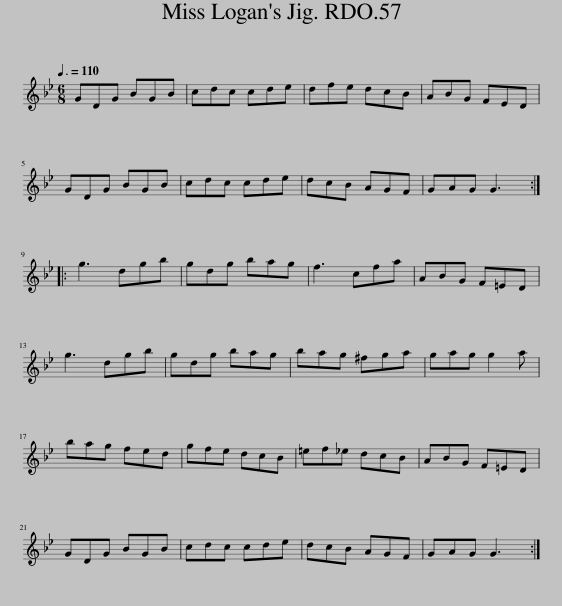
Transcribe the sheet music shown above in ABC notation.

X:1
L:1/8
Q:3/8=110
M:6/8
I:linebreak $
K:Bb
V:1 treble
V:1
 GDG BGB | cdc cde | dfe dcB | ABG FED |$ GDG BGB | %5
 cdc cde | dcB AGF | GAG G3 ::$ g3 dgb | gdg bag | %10
 f3 cfa | ABG F=ED |$ g3 dgb | gdg bag | bag ^fga | %15
 gag g2 a |$ bag fed | gfe dcB | =ef_e dcB | ABG F=ED |$ %20
 GDG BGB | cdc cde | dcB AGF | GAG G3 :| %24
